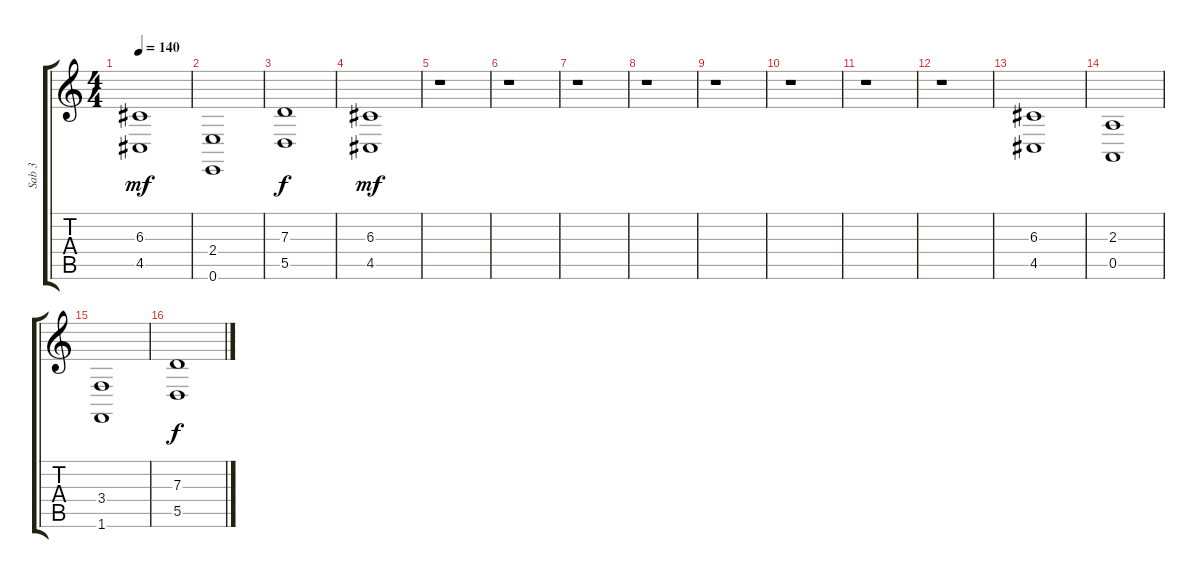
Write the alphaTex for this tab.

\track ("Sab 3" "Sab 3") {instrument stringensemble2}
\staff {score tabs}
\tuning (E4 B3 G3 D3 A2 E2) {hide}
\ts (4 4)
\tempo 140
\clef g2
\ks c
(6.3 4.5).1{dy mf} |
(2.4 0.6).1 |
(7.3 5.5).1{dy f} |
(6.3 4.5).1{dy mf} |
r.1 |
r.1 |
r.1 |
r.1 |
r.1 |
r.1 |
r.1 |
r.1 |
(6.3 4.5).1 |
(2.3 0.5).1 |
(3.4 1.6).1 |
(7.3 5.5).1{dy f}
